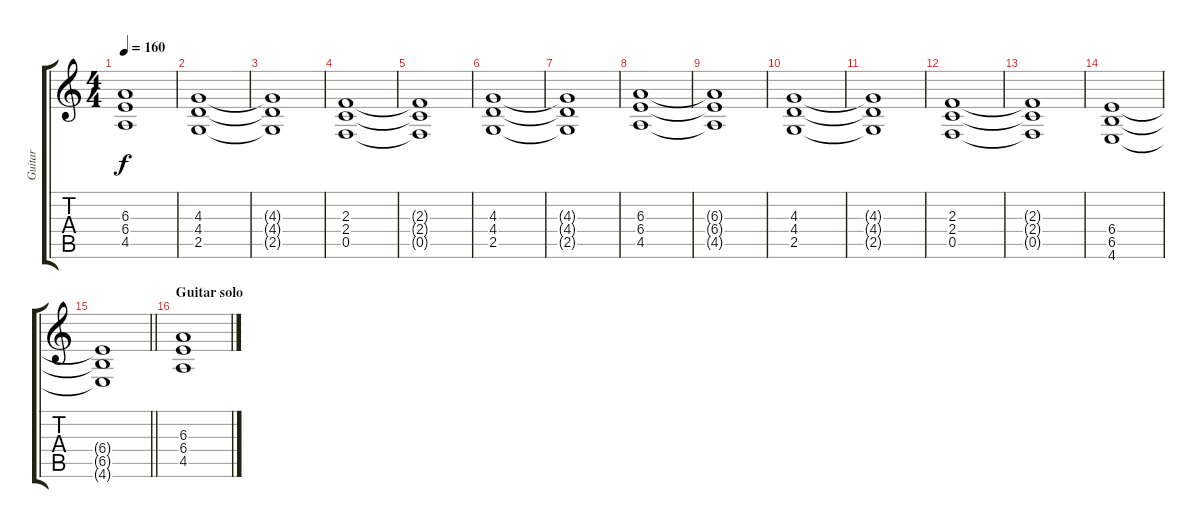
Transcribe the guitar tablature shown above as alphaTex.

\track ("Guitar" "Guitar") {instrument distortionguitar}
\staff {score tabs}
\tuning (C4 G3 Eb3 Bb2 F2 C2) {hide}
\ts (4 4)
\tempo 160
\clef g2
\ks c
(6.3{t} 6.4{t} 4.5{t}).1{dy f} |
(4.3 4.4 2.5).1 |
(4.3{t} 4.4{t} 2.5{t}).1 |
(2.3 2.4 0.5).1 |
(2.3{t} 2.4{t} 0.5{t}).1 |
(4.3 4.4 2.5).1 |
(4.3{t} 4.4{t} 2.5{t}).1 |
(6.3 6.4 4.5).1 |
(6.3{t} 6.4{t} 4.5{t}).1 |
(4.3 4.4 2.5).1 |
(4.3{t} 4.4{t} 2.5{t}).1 |
(2.3 2.4 0.5).1 |
(2.3{t} 2.4{t} 0.5{t}).1 |
(6.4 6.5 4.6).1 |
\barLineRight lightlight
(6.4{t} 6.5{t} 4.6{t}).1 |
\section ("" "Guitar solo")
(6.3 6.4 4.5).1
